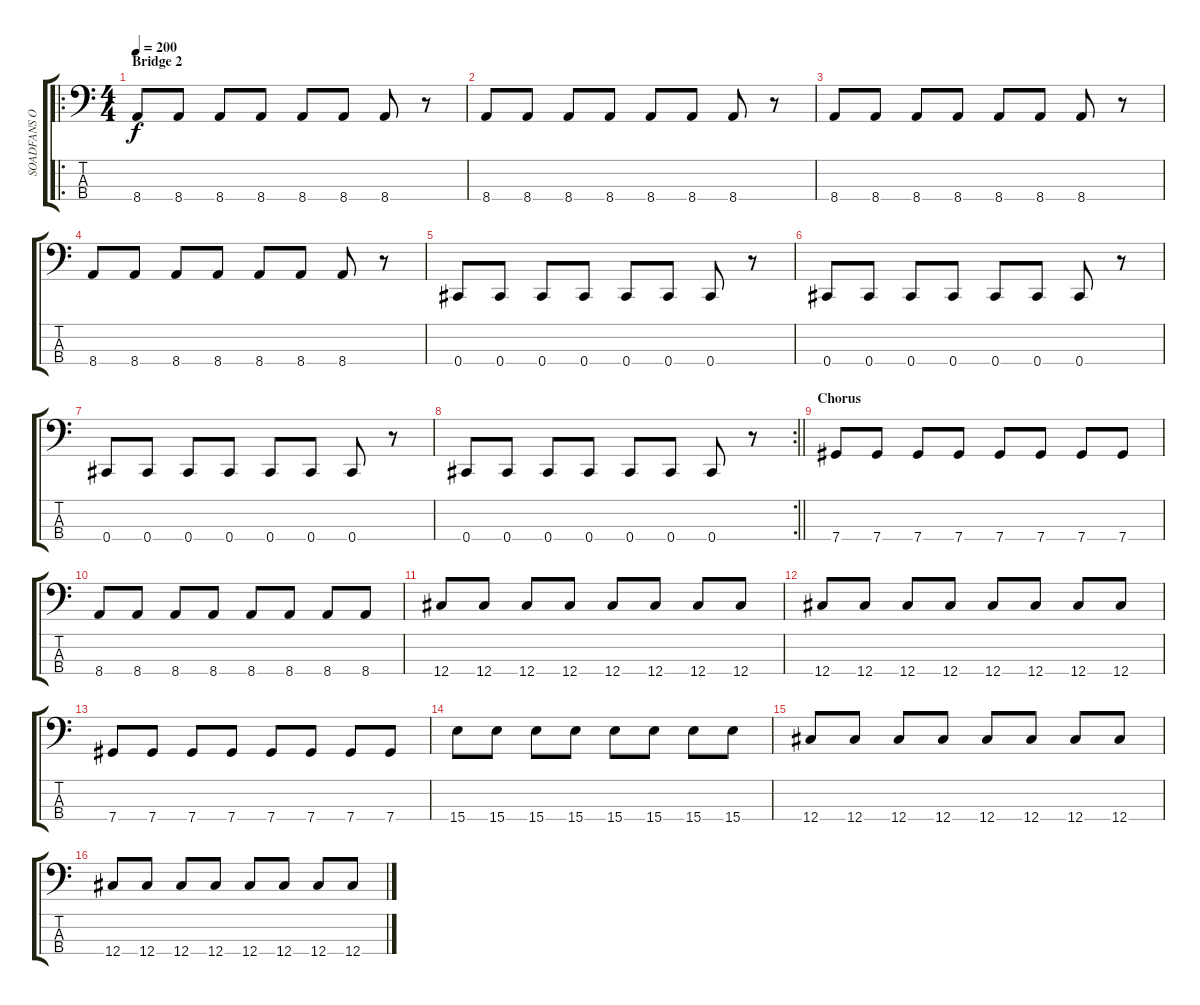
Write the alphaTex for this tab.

\track ("SOADFANS Owns.  (Bass Track)" "SOADFANS O") {instrument electricbassfinger}
\staff {score tabs}
\tuning (Gb2 Db2 Ab1 Db1) {hide}
\ro
\ts (4 4)
\section ("" "Bridge 2")
\tempo 200
\clef f4
\ks c
8.4.8{dy f} 8.4.8 8.4.8 8.4.8 8.4.8 8.4.8 8.4.8 r.8 |
8.4.8 8.4.8 8.4.8 8.4.8 8.4.8 8.4.8 8.4.8 r.8 |
8.4.8 8.4.8 8.4.8 8.4.8 8.4.8 8.4.8 8.4.8 r.8 |
8.4.8 8.4.8 8.4.8 8.4.8 8.4.8 8.4.8 8.4.8 r.8 |
0.4.8 0.4.8 0.4.8 0.4.8 0.4.8 0.4.8 0.4.8 r.8 |
0.4.8 0.4.8 0.4.8 0.4.8 0.4.8 0.4.8 0.4.8 r.8 |
0.4.8 0.4.8 0.4.8 0.4.8 0.4.8 0.4.8 0.4.8 r.8 |
\rc 2
\barLineRight lightlight
0.4.8 0.4.8 0.4.8 0.4.8 0.4.8 0.4.8 0.4.8 r.8 |
\section ("" "Chorus")
7.4.8 7.4.8 7.4.8 7.4.8 7.4.8 7.4.8 7.4.8 7.4.8 |
8.4.8 8.4.8 8.4.8 8.4.8 8.4.8 8.4.8 8.4.8 8.4.8 |
12.4.8 12.4.8 12.4.8 12.4.8 12.4.8 12.4.8 12.4.8 12.4.8 |
12.4.8 12.4.8 12.4.8 12.4.8 12.4.8 12.4.8 12.4.8 12.4.8 |
7.4.8 7.4.8 7.4.8 7.4.8 7.4.8 7.4.8 7.4.8 7.4.8 |
15.4.8 15.4.8 15.4.8 15.4.8 15.4.8 15.4.8 15.4.8 15.4.8 |
12.4.8 12.4.8 12.4.8 12.4.8 12.4.8 12.4.8 12.4.8 12.4.8 |
12.4.8 12.4.8 12.4.8 12.4.8 12.4.8 12.4.8 12.4.8 12.4.8
